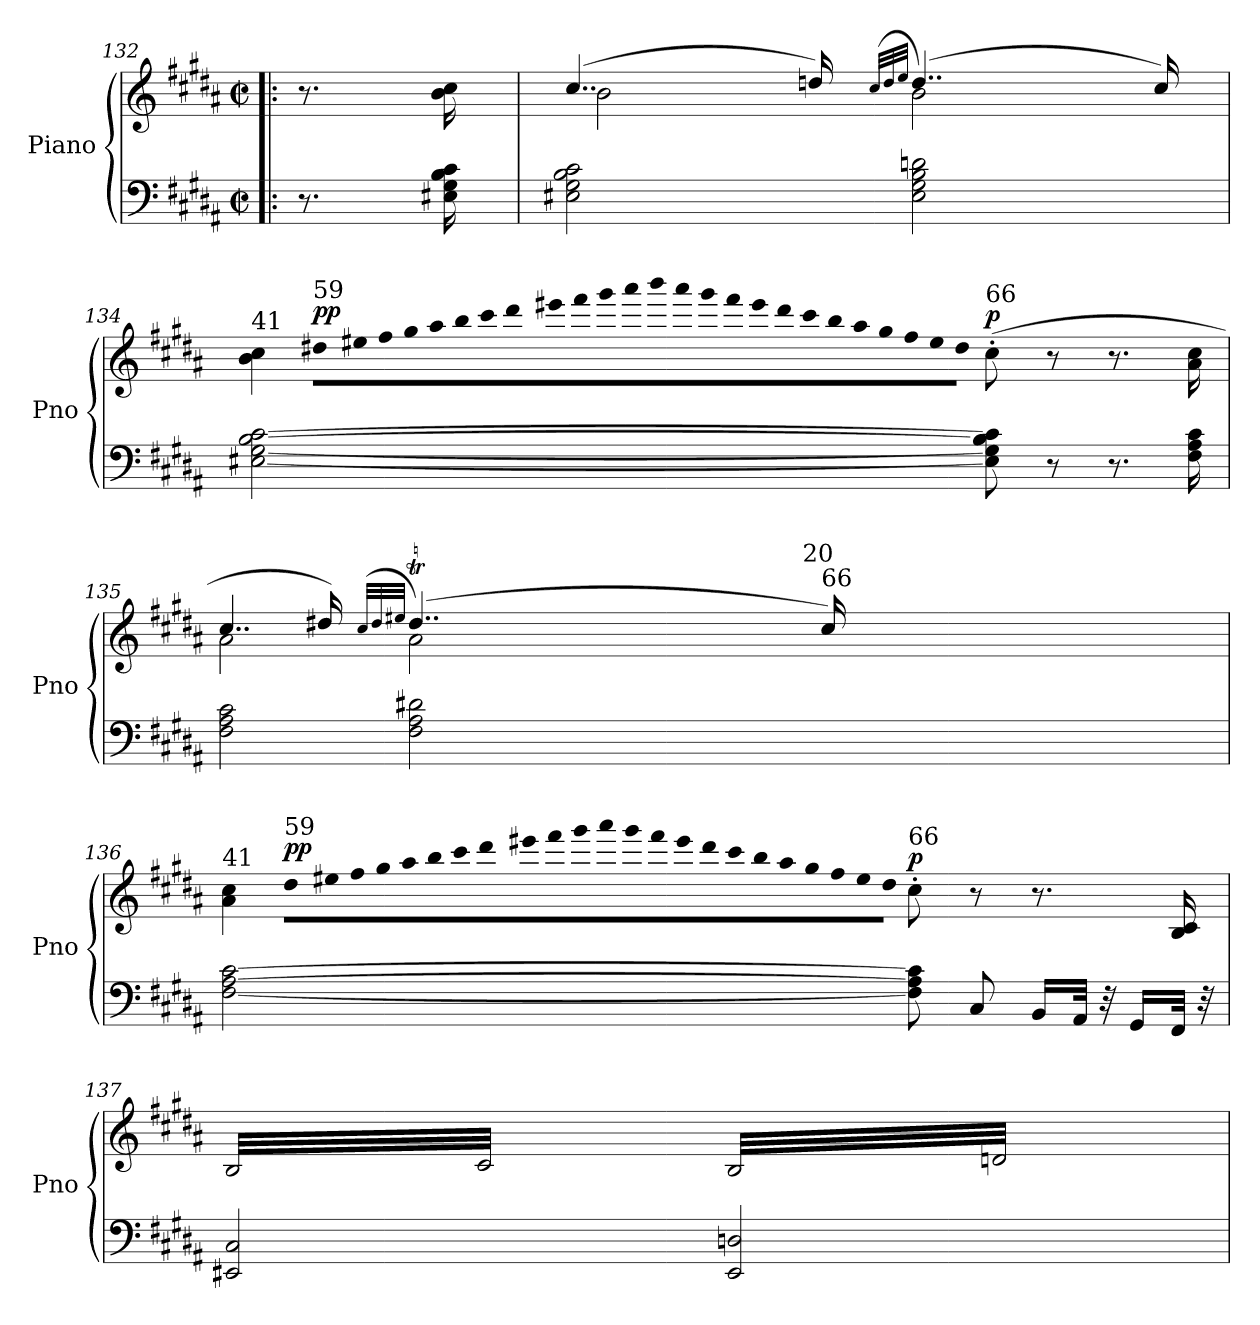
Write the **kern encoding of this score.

**kern	**kern	**dynam
*part1	*part1	*part1
*staff2	*staff1	*staff1/2
*I"Piano	*	*
*I'Pno	*	*
!!LO:LB:g=z
*clefF4	*clefG2	*
*k[f#c#g#d#a#]	*k[f#c#g#d#a#]	*
*B:	*B:	*
*M2/2	*M2/2	*
*met(c|)	*met(c|)	*
=132!|:	=132!|:	=132!|:
8.r	8.r	.
16E#X\ 16G#\ 16B\ 16c#\	16b\ 16cc#\	.
=133	=133	=133
*	*^	*
2E#X\ 2G#\ 2B\ 2c#\	(4..cc#/	2b\	.
.	16ddn/)	.	.
.	(32qcc#/LLL	.	.
.	32qdd/	.	.
.	32qee/JJJ	.	.
2E#\ 2G#\ 2B\ 2dn\	(4..dd/)	2b\	.
.	16cc#/)	.	.
=134	=134	=134	=134
!	!LO:TX:a:t=41	!	!
[2E#X\ [2G#\ [2B\ [2c#\	4b\ 4cc#\	8ryy	.
*	*	*Xtuplet	*
!	!	!LO:TX:a:t=59	!
!	!	!LO:N:vis=64	!LO:DY:a
.	.	(>480%7dd#X\LLLL	pp
!	!	!LO:N:vis=64	!
.	.	480%7ee#X\	.
!	!	!LO:N:vis=64	!
.	.	480%7ff#\	.
!	!	!LO:N:vis=64	!
.	.	480%7gg#\	.
!	!	!LO:N:vis=64	!
.	.	480%7aa#\	.
!	!	!LO:N:vis=64	!
.	.	480%7bb\	.
!	!	!LO:N:vis=64	!
.	.	480%7ccc#\	.
!	!	!LO:N:vis=64	!
.	.	480%7ddd#\	.
!	!	!LO:N:vis=64	!
.	.	480%7eee#X\	.
.	4ryy	.	.
!	!	!LO:N:vis=64	!
.	.	480%7fff#\	.
!	!	!LO:N:vis=64	!
.	.	480%7ggg#\	.
!	!	!LO:N:vis=64	!
.	.	480%7aaa#\	.
!	!	!LO:N:vis=64	!
.	.	480%7bbb\	.
!	!	!LO:N:vis=64	!
.	.	480%7aaa#\	.
!	!	!LO:N:vis=64	!
.	.	480%7ggg#\	.
!	!	!LO:N:vis=64	!
.	.	480%7fff#\	.
!	!	!LO:N:vis=64	!
.	.	480%7eee#\	.
!	!	!LO:N:vis=64	!
.	.	480%7ddd#\	.
!	!	!LO:N:vis=64	!
.	.	480%7ccc#\	.
!	!	!LO:N:vis=64	!
.	.	480%7bb\	.
!	!	!LO:N:vis=64	!
.	.	480%7aa#\	.
!	!	!LO:N:vis=64	!
.	.	480%7gg#\	.
!	!	!LO:N:vis=64	!
.	.	480%7ff#\	.
!	!	!LO:N:vis=64	!
.	.	480%7ee#\	.
!	!	!LO:N:vis=64	!
.	.	480%7dd#\JJJJ	.
.	.	96%49ryy	.
!	!LO:TX:a:t=66	!	!
!	!	!	!LO:DY:a
8E#\] 8G#\] 8B\] 8c#\]	(8cc#'\	.	p
8r	8r	.	.
8.r	8.r	.	.
16F#\ 16A#\ 16c#\	16a#\ 16cc#\	.	.
!!LO:LB:g=z
=135	=135	=135	=135
*	*	*^	*
2F#\ 2A#\ 2c#\	4..cc#/	2a#\	320%167ryy	.
.	16dd#X/)	.	.	.
.	(32qcc#/LLL	.	.	.
.	32qdd#/	.	.	.
.	32qee#X/JJJ	.	.	.
2F#\ 2A#\ 2d#X\	(4..dd#t/)	2a#\	.	.
.	.	.	320%7ee#yy	.
.	.	.	320%7dd#yy	.
.	.	.	320%7ee#yy	.
.	.	.	320%7dd#yy	.
.	.	.	320%7ee#yy	.
.	.	.	320%7dd#yy	.
.	.	.	320%7ee#yy	.
.	.	.	320%7dd#yy	.
.	.	.	320%7ee#yy	.
.	.	.	320%7dd#yy	.
.	.	.	320%7ee#yy	.
.	.	.	320%7dd#yy	.
.	.	.	320%7ee#yy	.
.	.	.	320%7dd#yy	.
.	.	.	320%7ee#yy	.
!	!	!	!LO:N:vis=64.	!
.	.	.	480%7dd#yy	.
!	!	!	!LO:N:vis=64.	!
.	.	.	480%7ee#yy	.
!	!	!	!LO:N:vis=64.	!
.	.	.	480%7dd#yy	.
!	!	!	!LO:TX:a:t=20	!
.	.	.	[480cc#yy	.
.	.	.	80cc#yy]	.
!	!	!	!LO:N:vis=64.	!
.	.	.	480%7ee#yy	.
!	!	!	!LO:N:vis=64.	!
.	.	.	480%7dd#yy	.
!	!LO:TX:a:t=66	!	!	!
.	16cc#/)	.	16ryy	.
=136	=136	=136	=136	=136
!	!LO:TX:a:t=41	!	!	!
*	*	*v	*v	*
[2F#\ [2A#\ [2c#\	4a#\ 4cc#\	8ryy	.
!	!	!LO:TX:a:t=59	!
!	!	!LO:N:vis=64	!LO:DY:a
.	.	(>1920%31dd#\LLLL	pp
!	!	!LO:N:vis=64	!
.	.	1920%31ee#X\	.
!	!	!LO:N:vis=64	!
.	.	1920%31ff#\	.
!	!	!LO:N:vis=64	!
.	.	1920%31gg#\	.
!	!	!LO:N:vis=64	!
.	.	1920%31aa#\	.
!	!	!LO:N:vis=64	!
.	.	1920%31bb\	.
!	!	!LO:N:vis=64	!
.	.	1920%31ccc#\	.
!	!	!LO:N:vis=64	!
.	.	1920%31ddd#\	.
.	4ryy	.	.
!	!	!LO:N:vis=64	!
.	.	1920%31eee#X\	.
!	!	!LO:N:vis=64	!
.	.	1920%31fff#\	.
!	!	!LO:N:vis=64	!
.	.	1920%31ggg#\	.
!	!	!LO:N:vis=64	!
.	.	1920%31aaa#\	.
!	!	!LO:N:vis=64	!
.	.	1920%31ggg#\	.
!	!	!LO:N:vis=64	!
.	.	1920%31fff#\	.
!	!	!LO:N:vis=64	!
.	.	1920%31eee#\	.
!	!	!LO:N:vis=64	!
.	.	1920%31ddd#\	.
!	!	!LO:N:vis=64	!
.	.	1920%31ccc#\	.
!	!	!LO:N:vis=64	!
.	.	1920%31bb\	.
!	!	!LO:N:vis=64	!
.	.	1920%31aa#\	.
!	!	!LO:N:vis=64	!
.	.	1920%31gg#\	.
!	!	!LO:N:vis=64	!
.	.	1920%31ff#\	.
!	!	!LO:N:vis=64	!
.	.	1920%31ee#\	.
!	!	!LO:N:vis=64	!
.	.	1920%31dd#\JJJJ	.
.	.	1920%967ryy	.
!	!LO:TX:a:t=66	!	!
!	!	!	!LO:DY:a
8F#\] 8A#\] 8c#\]	(8cc#'\	.	p
8C#/	8r	.	.
16BB/LL	8.r	.	.
32AA#/JJk)	.	.	.
32r	.	.	.
16GG#/LL	.	.	.
32FF#/JJk	16B/ 16c#/	.	.
32r	.	.	.
!!LO:LB:g=z	!!
=137	=137	=137	=137
!	!LO:TX:a:t=( )	!	!
*	*tremolo	*	*
2EE#X/ 2C#/	32B/LLL	64Byy	.
.	.	64c#yy	.
.	32c#/	64Byy	.
.	.	64c#yy	.
.	32B/	64Byy	.
.	.	64c#yy	.
.	32c#/	64Byy	.
.	.	64c#yy	.
.	32B/	64Byy	.
.	.	64c#yy	.
.	32c#/	64Byy	.
.	.	64c#yy	.
.	32B/	64Byy	.
.	.	64c#yy	.
.	32c#/	64Byy	.
.	.	64c#yy	.
.	32B/	64Byy	.
.	.	64c#yy	.
.	32c#/	64Byy	.
.	.	64c#yy	.
.	32B/	64Byy	.
.	.	64c#yy	.
.	32c#/	64Byy	.
.	.	64c#yy	.
.	32B/	64Byy	.
.	.	64c#yy	.
.	32c#/	64Byy	.
.	.	64c#yy	.
.	32B/	64Byy	.
.	.	64c#yy	.
.	32c#/JJJ	64Byy	.
*	*Xtremolo	*	*
.	.	64c#yy	.
*	*tremolo	*	*
2EE#/ 2Dn/	32B/LLL	64Byy	.
.	.	64dnyy	.
.	32dn/	64Byy	.
.	.	64dyy	.
.	32B/	64Byy	.
.	.	64dyy	.
.	32dn/	64Byy	.
.	.	64dyy	.
.	32B/	64Byy	.
.	.	64dyy	.
.	32dn/	64Byy	.
.	.	64dyy	.
.	32B/	64Byy	.
.	.	64dyy	.
.	32dn/	64Byy	.
.	.	64dyy	.
.	32B/	64Byy	.
.	.	64dyy	.
.	32dn/	64Byy	.
.	.	64dyy	.
.	32B/	64Byy	.
.	.	64dyy	.
.	32dn/	64Byy	.
.	.	64dyy	.
.	32B/	64Byy	.
.	.	64dyy	.
.	32dn/	64Byy	.
.	.	64dyy	.
.	32B/	64Byy	.
.	.	64dyy	.
.	32dn/JJJ	64Byy	.
*	*Xtremolo	*	*
.	.	64dyy	.
.	.	.	.
.	.	.	.
.	.	.	.
.	.	.	.
.	.	.	.
.	.	.	.
.	.	.	.
.	.	.	.
*	*v	*v	*
=	=	=
*-	*-	*-
